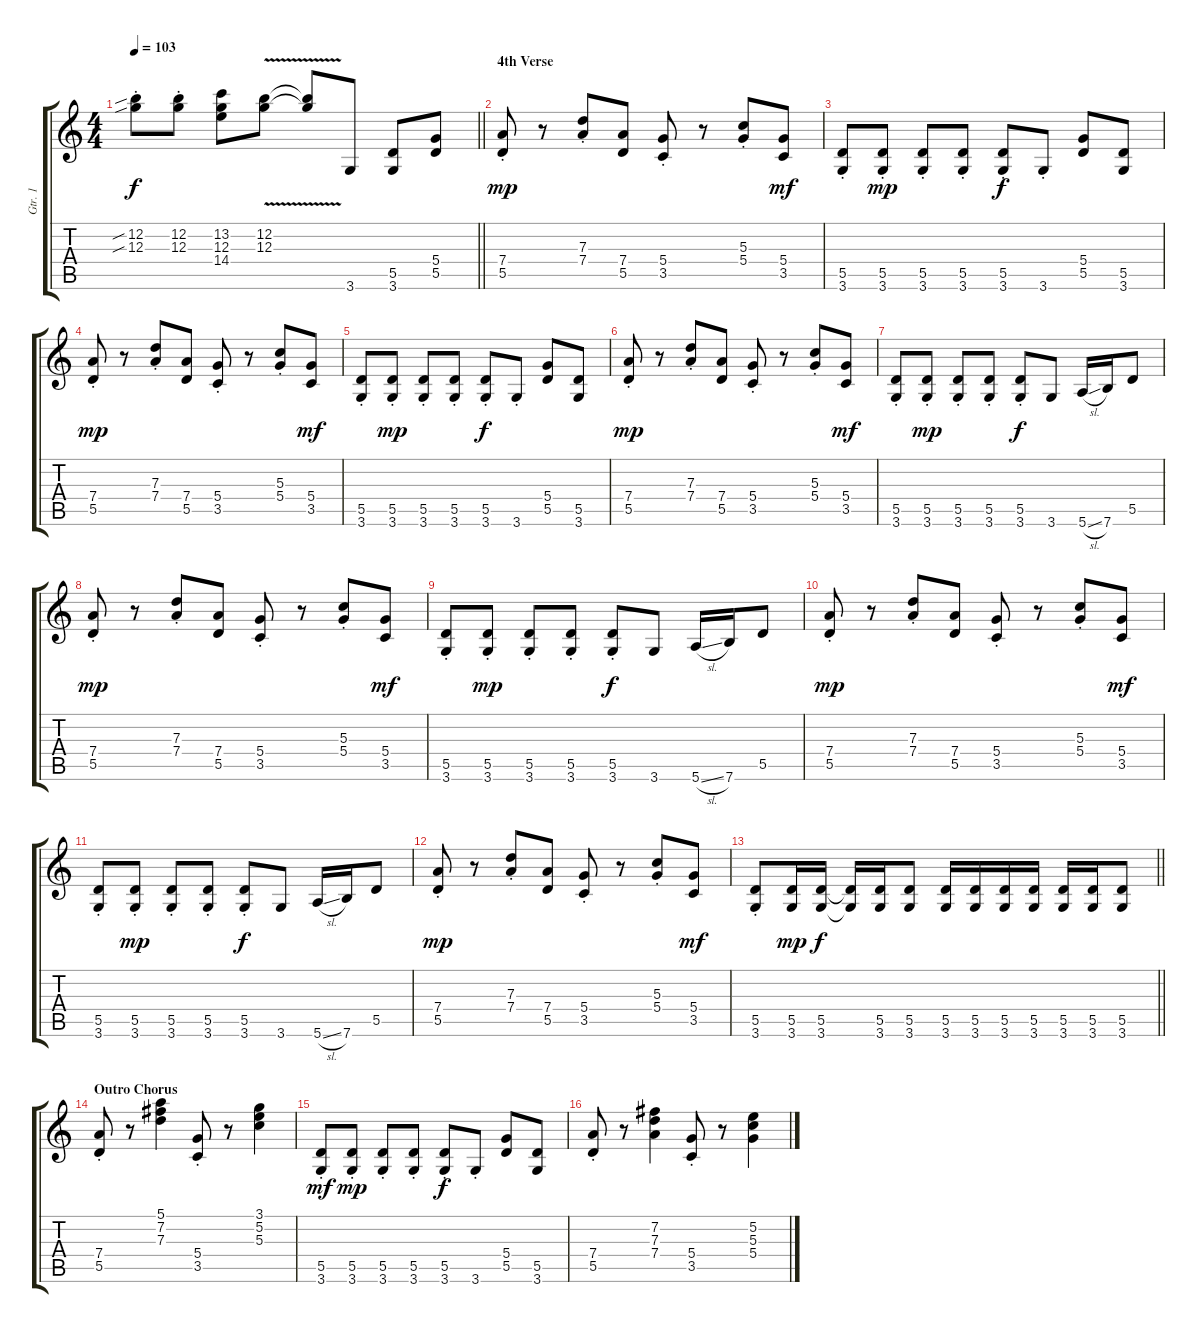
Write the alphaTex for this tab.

\track ("Gtr. 1" "Gtr. 1") {instrument overdrivenguitar}
\staff {score tabs}
\tuning (E4 B3 G3 D3 A2 E2) {hide}
\ts (4 4)
\tempo 103
\clef g2
\barLineRight lightlight
\ks c
(12.2{sib st} 12.3{sib st}).8{dy f} (12.2{st} 12.3{st}).8 (13.2 12.3 14.4).8 (12.2{v} 12.3).8 (12.2{t} 12.3{t}).8 3.6.8 (5.5 3.6).8 (5.4 5.5).8 |
\section ("" "4th Verse")
(7.4{st} 5.5{st}).8{dy mp} r.8 (7.3{st} 7.4{st}).8 (7.4 5.5).8 (5.4{st} 3.5{st}).8 r.8 (5.3{st} 5.4{st}).8 (5.4 3.5).8{dy mf} |
(5.5{st} 3.6{st}).8 (5.5{st} 3.6{st}).8{dy mp} (5.5{st} 3.6{st}).8 (5.5{st} 3.6{st}).8 (5.5{st} 3.6{st}).8{dy f} 3.6{st}.8 (5.4 5.5).8 (5.5 3.6).8 |
(7.4{st} 5.5{st}).8{dy mp} r.8 (7.3{st} 7.4{st}).8 (7.4 5.5).8 (5.4{st} 3.5{st}).8 r.8 (5.3{st} 5.4{st}).8 (5.4 3.5).8{dy mf} |
(5.5{st} 3.6{st}).8 (5.5{st} 3.6{st}).8{dy mp} (5.5{st} 3.6{st}).8 (5.5{st} 3.6{st}).8 (5.5{st} 3.6{st}).8{dy f} 3.6{st}.8 (5.4 5.5).8 (5.5 3.6).8 |
(7.4{st} 5.5{st}).8{dy mp} r.8 (7.3{st} 7.4{st}).8 (7.4 5.5).8 (5.4{st} 3.5{st}).8 r.8 (5.3{st} 5.4{st}).8 (5.4 3.5).8{dy mf} |
(5.5{st} 3.6{st}).8 (5.5{st} 3.6{st}).8{dy mp} (5.5{st} 3.6{st}).8 (5.5{st} 3.6{st}).8 (5.5{st} 3.6{st}).8{dy f} 3.6.8 5.6{sl}.16 7.6.16 5.5.8 |
(7.4{st} 5.5{st}).8{dy mp} r.8 (7.3{st} 7.4{st}).8 (7.4 5.5).8 (5.4{st} 3.5{st}).8 r.8 (5.3{st} 5.4{st}).8 (5.4 3.5).8{dy mf} |
(5.5{st} 3.6{st}).8 (5.5{st} 3.6{st}).8{dy mp} (5.5{st} 3.6{st}).8 (5.5{st} 3.6{st}).8 (5.5{st} 3.6{st}).8{dy f} 3.6.8 5.6{sl}.16 7.6.16 5.5.8 |
(7.4{st} 5.5{st}).8{dy mp} r.8 (7.3{st} 7.4{st}).8 (7.4 5.5).8 (5.4{st} 3.5{st}).8 r.8 (5.3{st} 5.4{st}).8 (5.4 3.5).8{dy mf} |
(5.5{st} 3.6{st}).8 (5.5{st} 3.6{st}).8{dy mp} (5.5{st} 3.6{st}).8 (5.5{st} 3.6{st}).8 (5.5{st} 3.6{st}).8{dy f} 3.6.8 5.6{sl}.16 7.6.16 5.5.8 |
(7.4{st} 5.5{st}).8{dy mp} r.8 (7.3{st} 7.4{st}).8 (7.4 5.5).8 (5.4{st} 3.5{st}).8 r.8 (5.3{st} 5.4{st}).8 (5.4 3.5).8{dy mf} |
\barLineRight lightlight
(5.5{st} 3.6{st}).8 (5.5 3.6).16{dy mp} (5.5 3.6).16{dy f} (5.5{t} 3.6{t}).16 (5.5 3.6).16 (5.5 3.6).8 (5.5 3.6).16 (5.5 3.6).16 (5.5 3.6).16 (5.5 3.6).16 (5.5 3.6).16 (5.5 3.6).16 (5.5 3.6).8 |
\section ("" "Outro Chorus")
(7.4{st} 5.5).8 r.8 (5.1 7.2 7.3).4 (5.4{st} 3.5{st}).8 r.8 (3.1 5.2 5.3).4 |
(5.5{st} 3.6{st}).8{dy mf} (5.5{st} 3.6{st}).8{dy mp} (5.5{st} 3.6{st}).8 (5.5{st} 3.6{st}).8 (5.5{st} 3.6{st}).8{dy f} 3.6{st}.8 (5.4 5.5).8 (5.5 3.6).8 |
(7.4{st} 5.5).8 r.8 (7.2 7.3 7.4).4 (5.4{st} 3.5{st}).8 r.8 (5.2 5.3 5.4).4
